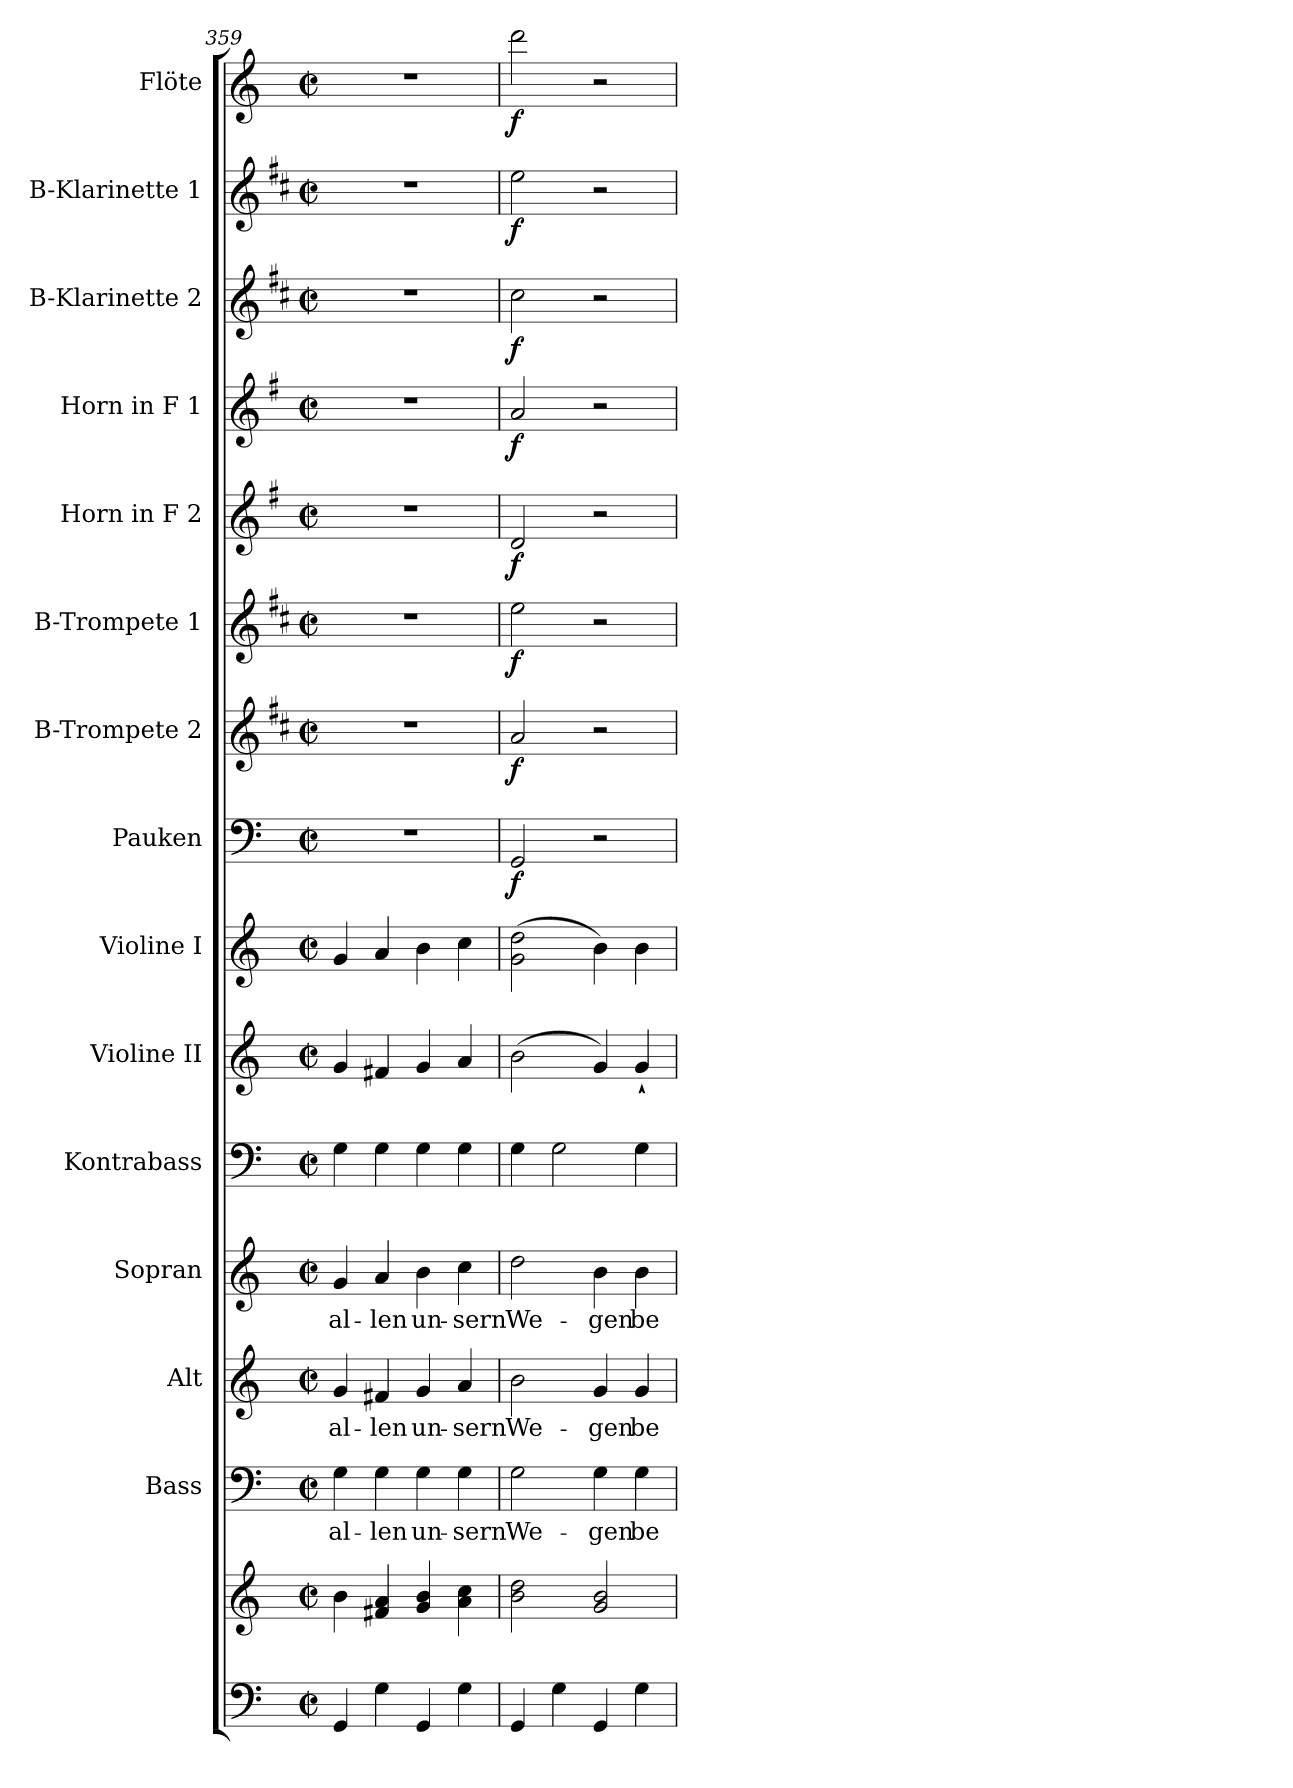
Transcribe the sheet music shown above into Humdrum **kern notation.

**kern	**kern	**kern	**text	**kern	**text	**kern	**text	**kern	**kern	**kern	**kern	**dynam	**kern	**dynam	**kern	**dynam	**kern	**dynam	**kern	**dynam	**kern	**dynam	**kern	**dynam	**kern	**dynam
*part15	*part15	*part14	*part14	*part13	*part13	*part12	*part12	*part11	*part10	*part9	*part8	*part8	*part7	*part7	*part6	*part6	*part5	*part5	*part4	*part4	*part3	*part3	*part2	*part2	*part1	*part1
*staff16	*staff15	*staff14	*staff14	*staff13	*staff13	*staff12	*staff12	*staff11	*staff10	*staff9	*staff8	*staff8	*staff7	*staff7	*staff6	*staff6	*staff5	*staff5	*staff4	*staff4	*staff3	*staff3	*staff2	*staff2	*staff1	*staff1
*	*	*I"Bass	*	*I"Alt	*	*I"Sopran	*	*I"Kontrabass	*I"Violine II	*I"Violine I	*I"Pauken	*	*I"B-Trompete 2	*	*I"B-Trompete 1	*	*I"Horn in F 2	*	*I"Horn in F 1	*	*I"B-Klarinette 2	*	*I"B-Klarinette 1	*	*I"Flöte	*
*	*	*I'B.	*	*I'A.	*	*I'S.	*	*I'Kb.	*I'Vl. II	*I'Vl. I	*I'Pk.	*	*I'B Trp. 2	*	*I'B Trp. 1	*	*	*	*	*	*I'B Kl. 2	*	*I'B Kl. 1	*	*I'Fl.	*
!!LO:PB:g=z
*clefF4	*clefG2	*clefF4	*	*clefG2	*	*clefG2	*	*clefF4	*clefG2	*clefG2	*clefF4	*	*clefG2	*	*clefG2	*	*clefG2	*	*clefG2	*	*clefG2	*	*clefG2	*	*clefG2	*
*	*	*	*	*	*	*	*	*ITrd7c12	*	*	*	*	*ITrd1c2	*	*ITrd1c2	*	*ITrd4c7	*	*ITrd4c7	*	*ITrd1c2	*	*ITrd1c2	*	*	*
*k[]	*k[]	*k[]	*	*k[]	*	*k[]	*	*k[]	*k[]	*k[]	*k[]	*	*k[]	*	*k[]	*	*k[]	*	*k[]	*	*k[]	*	*k[]	*	*k[]	*
*C:	*C:	*C:	*	*C:	*	*C:	*	*C:	*C:	*C:	*C:	*	*C:	*	*C:	*	*C:	*	*C:	*	*C:	*	*C:	*	*C:	*
*M2/2	*M2/2	*M2/2	*	*M2/2	*	*M2/2	*	*M2/2	*M2/2	*M2/2	*M2/2	*	*M2/2	*	*M2/2	*	*M2/2	*	*M2/2	*	*M2/2	*	*M2/2	*	*M2/2	*
*met(c|)	*met(c|)	*met(c|)	*	*met(c|)	*	*met(c|)	*	*met(c|)	*met(c|)	*met(c|)	*met(c|)	*	*met(c|)	*	*met(c|)	*	*met(c|)	*	*met(c|)	*	*met(c|)	*	*met(c|)	*	*met(c|)	*
=359	=359	=359	=359	=359	=359	=359	=359	=359	=359	=359	=359	=359	=359	=359	=359	=359	=359	=359	=359	=359	=359	=359	=359	=359	=359	=359
!	!	!	!LO:LY:b	!	!LO:LY:b	!	!LO:LY:b	!	!	!	!	!	!	!	!	!	!	!	!	!	!	!	!	!	!	!
4GG/	4b\	4G\	al-	4g/	al-	4g/	al-	4GG\	4g/	4g/	1r	.	1r	.	1r	.	1r	.	1r	.	1r	.	1r	.	1r	.
!	!	!	!LO:LY:b	!	!LO:LY:b	!	!LO:LY:b	!	!	!	!	!	!	!	!	!	!	!	!	!	!	!	!	!	!	!
4G\	4f#X/ 4a/	4G\	-len	4f#X/	-len	4a/	-len	4GG\	4f#X/	4a/	.	.	.	.	.	.	.	.	.	.	.	.	.	.	.	.
!	!	!	!LO:LY:b	!	!LO:LY:b	!	!LO:LY:b	!	!	!	!	!	!	!	!	!	!	!	!	!	!	!	!	!	!	!
4GG/	4g/ 4b/	4G\	un-	4g/	un-	4b\	un-	4GG\	4g/	4b\	.	.	.	.	.	.	.	.	.	.	.	.	.	.	.	.
!	!	!	!LO:LY:b	!	!LO:LY:b	!	!LO:LY:b	!	!	!	!	!	!	!	!	!	!	!	!	!	!	!	!	!	!	!
4G\	4a\ 4cc\	4G\	-sern	4a/	-sern	4cc\	-sern	4GG\	4a/	4cc\	.	.	.	.	.	.	.	.	.	.	.	.	.	.	.	.
=360	=360	=360	=360	=360	=360	=360	=360	=360	=360	=360	=360	=360	=360	=360	=360	=360	=360	=360	=360	=360	=360	=360	=360	=360	=360	=360
!	!	!	!LO:LY:b	!	!LO:LY:b	!	!LO:LY:b	!	!	!	!	!LO:DY:b	!	!LO:DY:b	!	!LO:DY:b	!	!LO:DY:b	!	!LO:DY:b	!	!LO:DY:b	!	!LO:DY:b	!	!LO:DY:b
4GG/	2b\ 2dd\	2G\	We-	2b\	We-	2dd\	We-	4GG\	(>2b\	(>2g\ 2dd\	2GG/	f	2g/	f	2dd\	f	2G/	f	2d/	f	2b\	f	2dd\	f	2ddd\	f
4G\	.	.	.	.	.	.	.	2GG\	.	.	.	.	.	.	.	.	.	.	.	.	.	.	.	.	.	.
!	!	!	!LO:LY:b	!	!LO:LY:b	!	!LO:LY:b	!	!	!	!	!	!	!	!	!	!	!	!	!	!	!	!	!	!	!
4GG/	2g/ 2b/	4G\	-gen	4g/	-gen	4b\	-gen	.	4g/)	4b\)	2r	.	2r	.	2r	.	2r	.	2r	.	2r	.	2r	.	2r	.
!	!	!	!LO:LY:b	!	!LO:LY:b	!	!LO:LY:b	!	!	!	!	!	!	!	!	!	!	!	!	!	!	!	!	!	!	!
4G\	.	4G\	be-	4g/	be-	4b\	be-	4GG\	4g`</	4b\	.	.	.	.	.	.	.	.	.	.	.	.	.	.	.	.
=	=	=	=	=	=	=	=	=	=	=	=	=	=	=	=	=	=	=	=	=	=	=	=	=	=	=
*-	*-	*-	*-	*-	*-	*-	*-	*-	*-	*-	*-	*-	*-	*-	*-	*-	*-	*-	*-	*-	*-	*-	*-	*-	*-	*-
